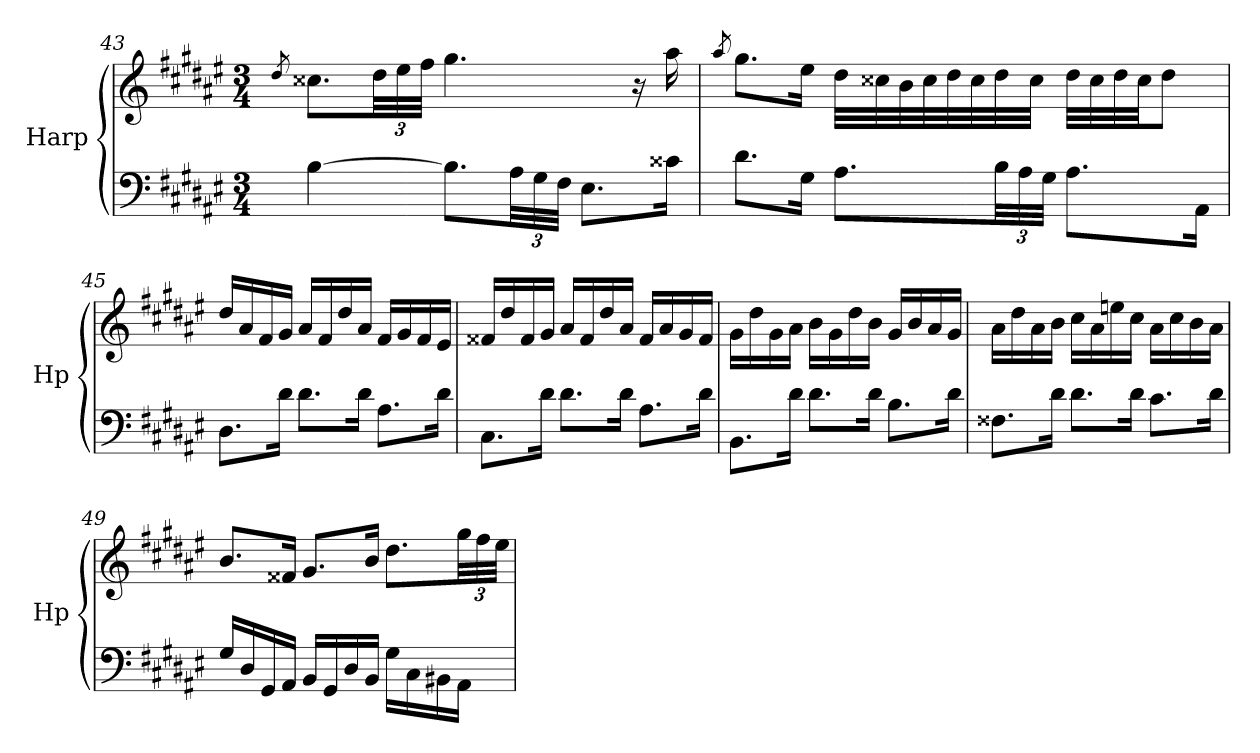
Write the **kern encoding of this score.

**kern	**kern
*part1	*part1
*staff2	*staff1
*I"Harp	*
*I'Hp	*
*clefF4	*clefG2
*k[f#c#g#d#a#e#]	*k[f#c#g#d#a#e#]
*M3/4	*M3/4
=43	=43
.	8qdd#/
[4B\	8.cc##X\L
*	*Xbrackettup
.	48dd#\LL
.	48ee#\
.	48ff#\JJJ
8.B\L]	4.gg#\
*Xbrackettup	*
48A#\LL	.
48G#\	.
48F#\JJJ	.
8.E#\L	.
.	16r
16c##X\Jk	16aa#\
!!LO:LB:g=z
=44	=44
.	8qaa#/
8.d#\L	8.gg#\L
16G#\Jk	16ee#\Jk
8.A#\L	32dd#\LLL
.	32cc##X\
.	32b\
.	32cc##\
.	32dd#\
.	32cc##\
48B\LL	32dd#\
48A#\	.
.	32cc##\JJJ
48G#\JJJ	.
8.A#\L	32dd#\LLL
.	32cc##\
.	32dd#\
.	32cc##\JJ
.	8dd#\J
16AA#\Jk	.
=45	=45
8.D#\L	16dd#/LL
.	16a#/
.	16f#/
16d#\Jk	16g#/JJ
8.d#\L	16a#/LL
.	16f#/
.	16dd#/
16d#\Jk	16a#/JJ
8.A#\L	16f#/LL
.	16g#/
.	16f#/
16d#\Jk	16e#/JJ
=46	=46
8.C#\L	16f##X/LL
.	16dd#/
.	16f##/
16d#\Jk	16g#/JJ
8.d#\L	16a#/LL
.	16f##/
.	16dd#/
16d#\Jk	16a#/JJ
8.A#\L	16f##/LL
.	16a#/
.	16g#/
16d#\Jk	16f##/JJ
!!LO:PB:g=z
=47	=47
8.BB\L	16g#\LL
.	16dd#\
.	16g#\
16d#\Jk	16a#\JJ
8.d#\L	16b\LL
.	16g#\
.	16dd#\
16d#\Jk	16b\JJ
8.B\L	16g#/LL
.	16b/
.	16a#/
16d#\Jk	16g#/JJ
=48	=48
8.F##X\L	16a#\LL
.	16dd#\
.	16a#\
16d#\Jk	16b\JJ
8.d#\L	16cc#\LL
.	16a#\
.	16een\
16d#\Jk	16cc#\JJ
8.c#\L	16a#\LL
.	16cc#\
.	16b\
16d#\Jk	16a#\JJ
=49	=49
16G#/LL	8.b/L
16D#/	.
16GG#/	.
16AA#/JJ	16f##X/Jk
16BB/LL	8.g#/L
16GG#/	.
16D#/	.
16BB/JJ	16b/Jk
16G#\LL	8.dd#\L
16C#\	.
16BB#X\	.
16AA#\JJ	48gg#\LL
.	48ff#\
.	48ee#\JJJ
=	=
*-	*-
